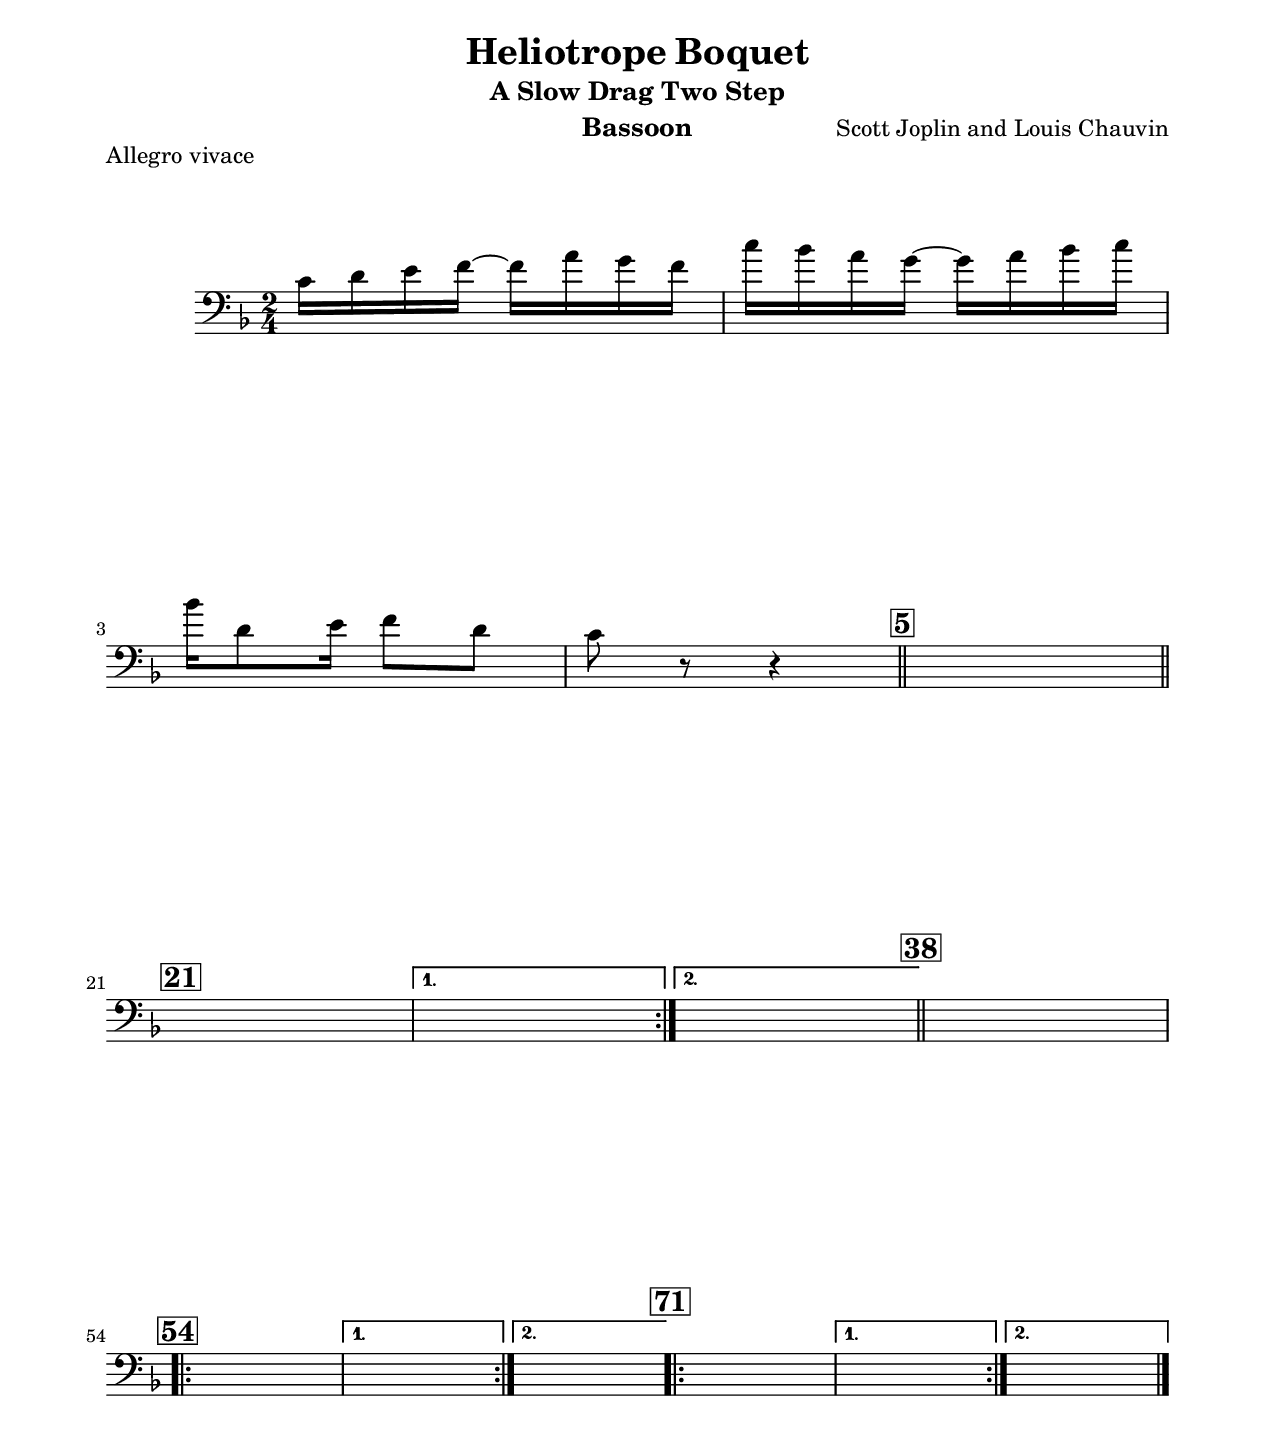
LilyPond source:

\version "2.22.2"

\include "defs.lyi"
\version "2.22.2"

\include "defs.lyi"

bassoonDynamics =
{
  s2*4 |
  % 5
  s2*16 |

  \repeat volta 2
  {
    % 21
    s2*15 |
  }
  \alternative
  {
    {
      s2 |
    }
    {
      s2 |
    }
  }

  % 38
  s2*16 |

  \repeat volta 2
  {
    % 54
    s2*15 |
  }
  \alternative
  {
    {
      s2 |
    }
    {
      s2 |
    }
  }

  \repeat volta 2
  {
    % 71
    s2*15 |
  }
  \alternative
  {
    {
      s2 |
    }
    {
      s2 |
    }
  }
}


bassoonCues =
{
  \time 2/4
  \key g \major
  \clef bass

  s2*87 |
}


bassoonNotCues =
{
  \time 2/4
  \key g \major
  \clef bass

  s2*87 |
}


bassoonNotes =
{
  d16 e fis g~g b a g |
  d'16 c b a~a b c d |
  c16 e,8 fis16 g8 e |
  d8 r r4 |

  % 5
  s2*16 |

  \repeat volta 2
  {
    % 21
    s2*15 |
  }
  \alternative
  {
    {
      s2 |
    }
    {
      s2 |
    }
  }

  % 38
  s2*16 |

  \repeat volta 2
  {
    % 54
    s2*15 |
  }
  \alternative
  {
    {
      s2 |
    }
    {
      s2 |
    }
  }

  \repeat volta 2
  {
    % 71
    s2*15 |
  }
  \alternative
  {
    {
      s2 |
    }
    {
      s2 |
    }
  }
}

bassoonScore = \transpose c bes \relative c { << \bassoonNotes \bassoonNotCues \bassoonDynamics >> }
bassoonPart  = \transpose c bes \relative c { << \bassoonNotes \bassoonCues    \bassoonDynamics >> }


instrument = "Bassoon"

notes = \bassoonPart

\include "Part.lyi"
